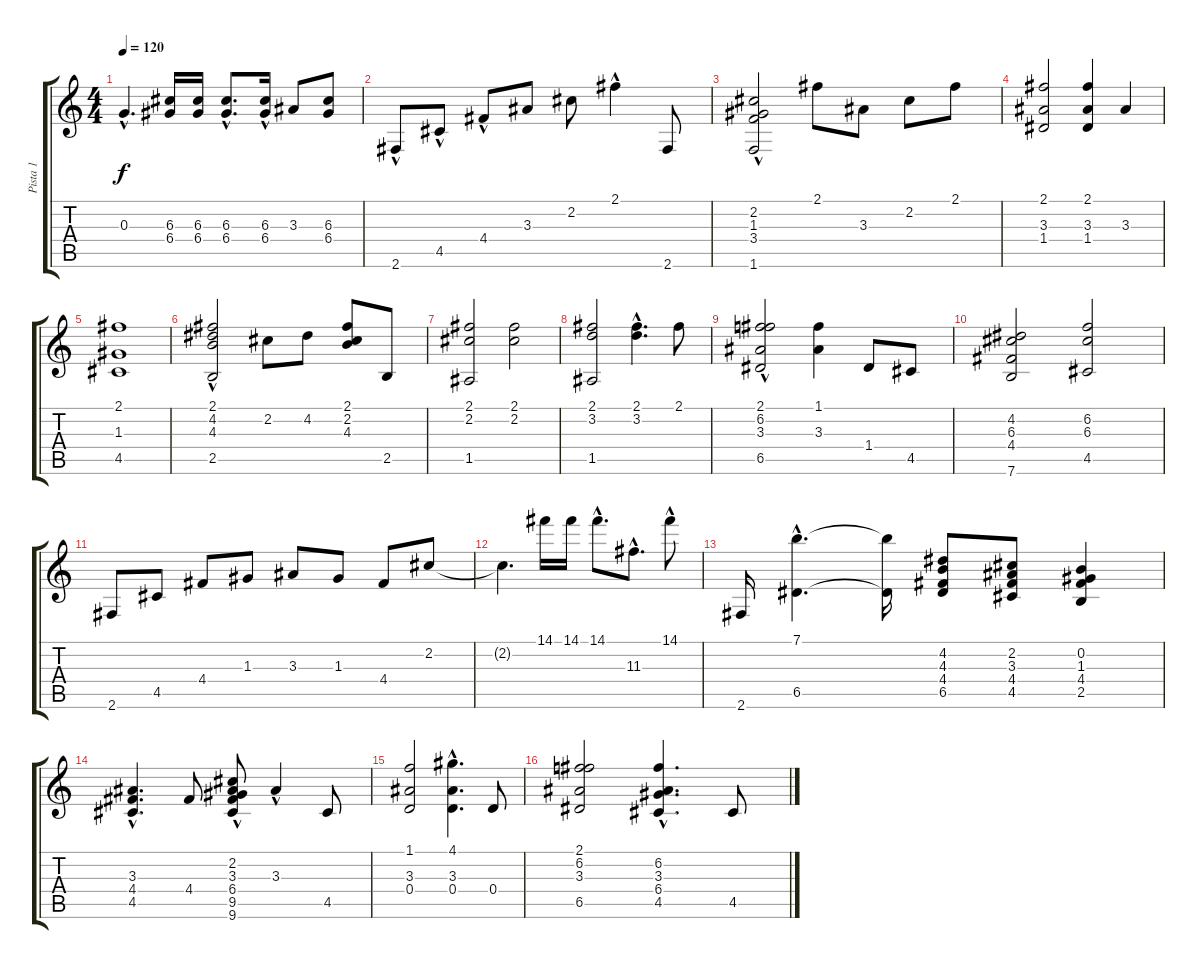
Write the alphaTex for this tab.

\track ("Pista 1" "Pista 1") {instrument acousticguitarnylon}
\staff {score tabs}
\tuning (E4 B3 G3 D3 A2 E2) {hide}
\ts (4 4)
\tempo 120
\clef g2
\ks c
0.3{hac}.4{d dy f instrument acousticguitarnylon} (6.3 6.4).16 (6.3 6.4).16 (6.3{hac} 6.4{hac}).8{d} (6.3{hac} 6.4).16 3.3.8 (6.3 6.4).8 |
2.6{hac}.8 4.5{hac}.8 4.4{hac}.8 3.3.8 2.2.8 2.1{hac}.4 2.6.8 |
(2.2{hac} 1.3 3.4 1.6).2 2.1.8 3.3.8 2.2.8 2.1.8 |
(2.1 3.3 1.4).2 (2.1 3.3 1.4).4 3.3.4 |
(2.1 1.3 4.5).1 |
(2.1 4.2 4.3{hac} 2.5{hac}).2 2.2.8 4.2.8 (2.1 2.2 4.3).8 2.5.8 |
(2.1 2.2 1.5).2 (2.1 2.2).2 |
(2.1 3.2 1.5).2 (2.1{hac} 3.2).4{d} 2.1.8 |
(2.1 6.2 3.3 6.5{hac}).2 (1.1 3.3).4 1.4.8 4.5.8 |
(4.2 6.3 4.4 7.6).2 (6.2 6.3 4.5).2 |
2.6.8 4.5.8 4.4.8 1.3.8 3.3.8 1.3.8 4.4.8 2.2.8 |
2.2{t}.4{d} 14.1.16 14.1.16 14.1{hac}.8{d} 11.3{hac}.8{d} 14.1{hac}.8 |
2.6.16 (7.1{hac} 6.5{hac}).4{d} (7.1{t} 6.5{t}).16 (4.2 4.3 4.4 6.5).8 (2.2 3.3 4.4 4.5).8 (0.2 1.3 4.4 2.5).4 |
(3.3 4.4{hac} 4.5).4{d} 4.4.8 (2.2 3.3 6.4 9.5 9.6{hac}).8 3.3{hac}.4 4.5.8 |
(1.1 3.3 0.4).2 (4.1 3.3 0.4{hac}).4{d} 0.4.8 |
(2.1 6.2 3.3 6.5).2 (6.2 3.3 6.4 4.5{hac}).4{d} 4.5.8
